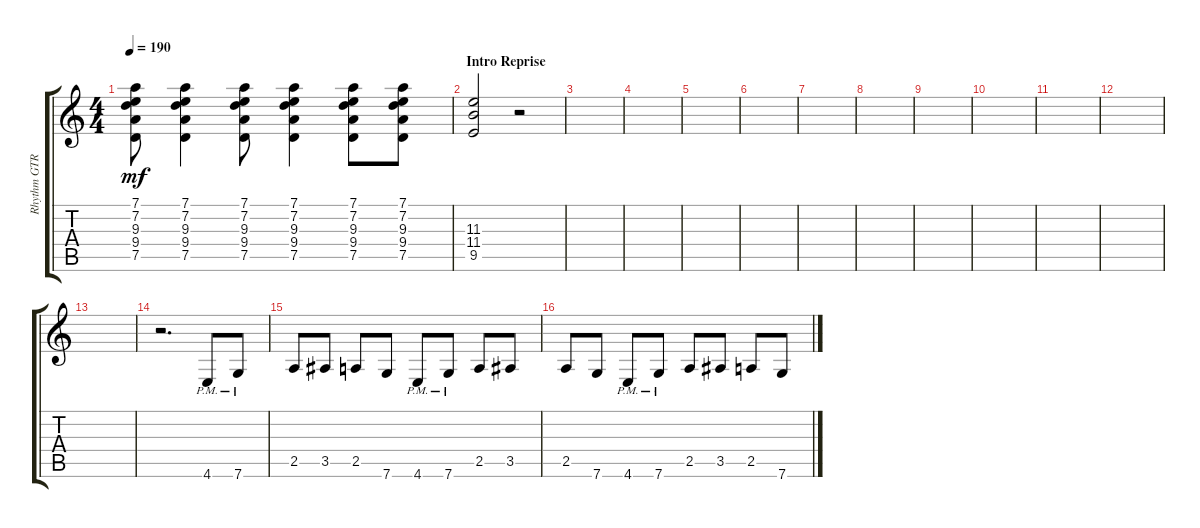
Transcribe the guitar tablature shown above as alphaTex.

\track ("Rhythm GTR 2" "Rhythm GTR") {instrument distortionguitar}
\staff {score tabs}
\tuning (D4 A3 F3 C3 G2 C2) {hide}
\ts (4 4)
\tempo 190
\clef g2
\ks aminor
(7.1 7.2 9.3 9.4 7.5).8{dy mf} (7.1 7.2 9.3 9.4 7.5).4 (7.1 7.2 9.3 9.4 7.5).8 (7.1 7.2 9.3 9.4 7.5).4 (7.1 7.2 9.3 9.4 7.5).8 (7.1 7.2 9.3 9.4 7.5).8 |
\section ("" "Intro Reprise")
(11.3 11.4 9.5).2 r.2 |
|
|
|
|
|
|
|
|
|
|
|
r.2{d} 4.6{pm}.8 7.6{pm}.8 |
2.5.8 3.5.8 2.5.8 7.6.8 4.6{pm}.8 7.6{pm}.8 2.5.8 3.5.8 |
2.5.8 7.6.8 4.6{pm}.8 7.6{pm}.8 2.5.8 3.5.8 2.5.8 7.6.8
